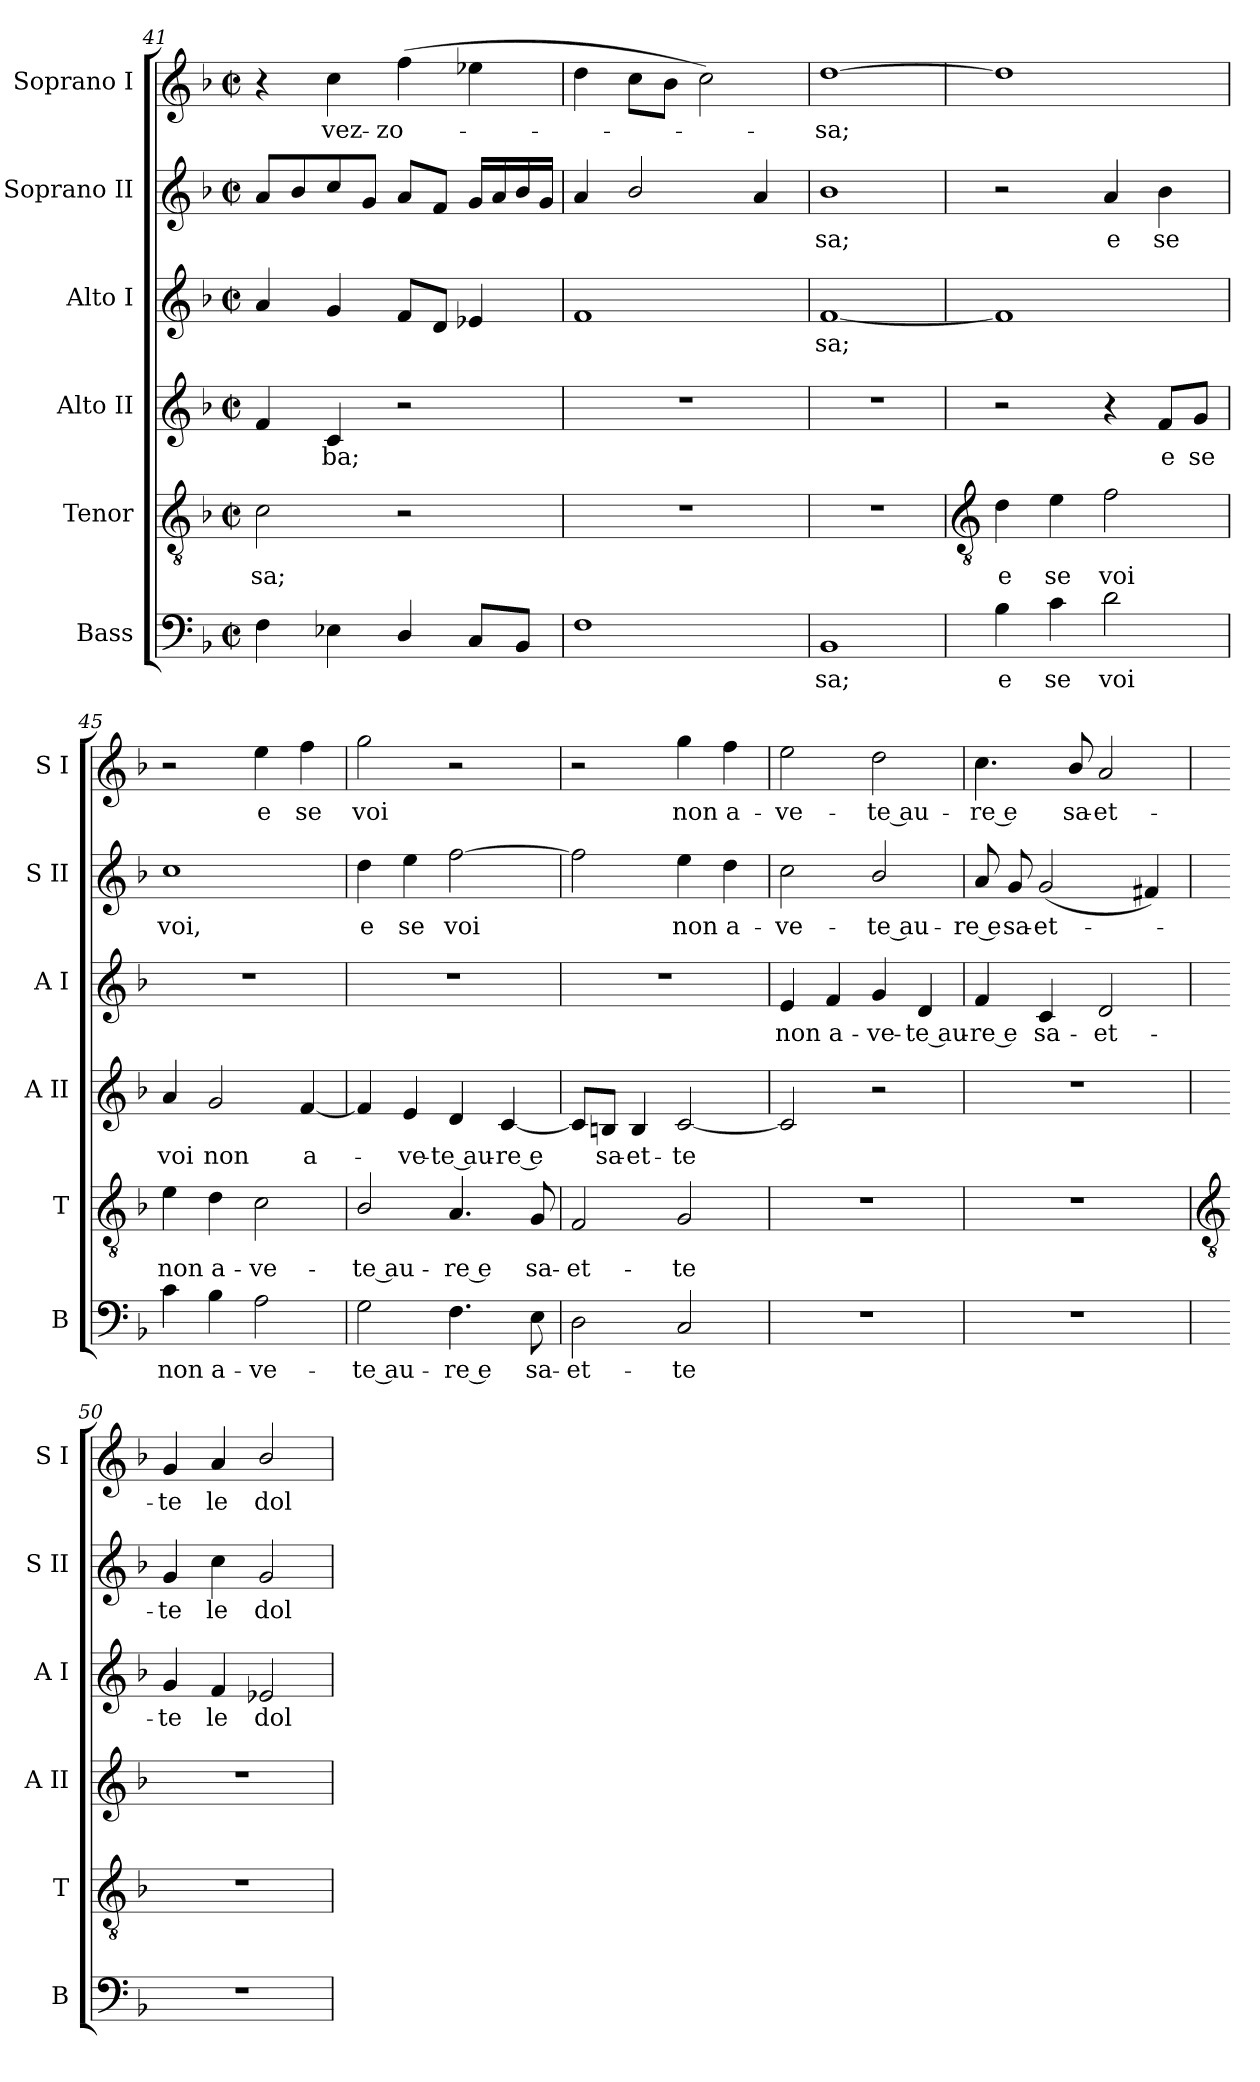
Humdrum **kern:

**kern	**text	**kern	**text	**kern	**text	**kern	**text	**kern	**text	**kern	**text
*part6	*part6	*part5	*part5	*part4	*part4	*part3	*part3	*part2	*part2	*part1	*part1
*staff6	*staff6	*staff5	*staff5	*staff4	*staff4	*staff3	*staff3	*staff2	*staff2	*staff1	*staff1
*I"Bass	*	*I"Tenor	*	*I"Alto II	*	*I"Alto I	*	*I"Soprano II	*	*I"Soprano I	*
*I'B	*	*I'T	*	*I'A II	*	*I'A I	*	*I'S II	*	*I'S I	*
*clefF4	*	*clefGv2	*	*clefG2	*	*clefG2	*	*clefG2	*	*clefG2	*
*k[b-]	*	*k[b-]	*	*k[b-]	*	*k[b-]	*	*k[b-]	*	*k[b-]	*
*F:	*	*F:	*	*F:	*	*F:	*	*F:	*	*F:	*
*M2/2	*	*M2/2	*	*M2/2	*	*M2/2	*	*M2/2	*	*M2/2	*
*met(c|)	*	*met(c|)	*	*met(c|)	*	*met(c|)	*	*met(c|)	*	*met(c|)	*
=41	=41	=41	=41	=41	=41	=41	=41	=41	=41	=41	=41
!	!	!	!LO:LY:b	!	!	!	!	!	!	!	!
4F	.	2c	sa;	4f	.	4a	.	8aL	.	4r	.
.	.	.	.	.	.	.	.	8b-	.	.	.
!	!	!	!	!	!LO:LY:b	!	!	!	!	!	!LO:LY:b
4E-X	.	.	.	4c	ba;	4g	.	8cc	.	4cc	vez-
.	.	.	.	.	.	.	.	8gJ	.	.	.
!	!	!	!	!	!	!	!	!	!	!	!LO:LY:b
4D/	.	2r	.	2r	.	8fL	.	8aL	.	(>4ff	-zo-
.	.	.	.	.	.	8dJ	.	8fJ	.	.	.
8CL	.	.	.	.	.	4e-X	.	16gLL	.	4ee-X	.
.	.	.	.	.	.	.	.	16a	.	.	.
8BB-J	.	.	.	.	.	.	.	16b-	.	.	.
.	.	.	.	.	.	.	.	16gJJ	.	.	.
=42	=42	=42	=42	=42	=42	=42	=42	=42	=42	=42	=42
1F	.	1r	.	1r	.	1f	.	4a	.	4dd	.
.	.	.	.	.	.	.	.	2b-/	.	8ccL	.
.	.	.	.	.	.	.	.	.	.	8b-J	.
.	.	.	.	.	.	.	.	.	.	2cc)	.
.	.	.	.	.	.	.	.	4a	.	.	.
=43	=43	=43	=43	=43	=43	=43	=43	=43	=43	=43	=43
!	!LO:LY:b	!	!	!	!	!	!LO:LY:b	!	!LO:LY:b	!	!LO:LY:b
1BB-	sa;	1r	.	1r	.	[1f	sa;	1b-	sa;	[1dd	sa;
!!LO:LB:g=z
=44	=44	=44	=44	=44	=44	=44	=44	=44	=44	=44	=44
*	*	*clefGv2	*	*	*	*	*	*	*	*	*
!	!LO:LY:b	!	!LO:LY:b	!	!	!	!	!	!	!	!
4B-	e	4d	e	2r	.	1f]	.	2r	.	1dd]	.
!	!LO:LY:b	!	!LO:LY:b	!	!	!	!	!	!	!	!
4c	se	4e	se	.	.	.	.	.	.	.	.
!	!LO:LY:b	!	!LO:LY:b	!	!	!	!	!	!LO:LY:b	!	!
2d	voi	2f	voi	4r	.	.	.	4a	e	.	.
!	!	!	!	!	!LO:LY:b	!	!	!	!LO:LY:b	!	!
.	.	.	.	8f/L	e	.	.	4b-	se	.	.
!	!	!	!	!	!LO:LY:b	!	!	!	!	!	!
.	.	.	.	8g/J	se	.	.	.	.	.	.
=45	=45	=45	=45	=45	=45	=45	=45	=45	=45	=45	=45
!	!LO:LY:b	!	!LO:LY:b	!	!LO:LY:b	!	!	!	!LO:LY:b	!	!
4c	non	4e	non	4a	voi	1r	.	1cc	voi,	2r	.
!	!LO:LY:b	!	!LO:LY:b	!	!LO:LY:b	!	!	!	!	!	!
4B-	a-	4d	a-	2g	non	.	.	.	.	.	.
!	!LO:LY:b	!	!LO:LY:b	!	!	!	!	!	!	!	!LO:LY:b
2A	-ve-	2c	-ve-	.	.	.	.	.	.	4ee	e
!	!	!	!	!	!LO:LY:b	!	!	!	!	!	!LO:LY:b
.	.	.	.	[4f	a-	.	.	.	.	4ff	se
=46	=46	=46	=46	=46	=46	=46	=46	=46	=46	=46	=46
!	!LO:LY:b	!	!LO:LY:b	!	!	!	!	!	!LO:LY:b	!	!LO:LY:b
2G	-te au-	2B-/	-te au-	4f]	.	1r	.	4dd	e	2gg	voi
!	!	!	!	!	!LO:LY:b	!	!	!	!LO:LY:b	!	!
.	.	.	.	4e	ve-	.	.	4ee	se	.	.
!	!LO:LY:b	!	!LO:LY:b	!	!LO:LY:b	!	!	!	!LO:LY:b	!	!
4.F	-re e	4.A	-re e	4d	-te au-	.	.	[2ff	voi	2r	.
!	!	!	!	!	!LO:LY:b	!	!	!	!	!	!
.	.	.	.	[4c	-re e	.	.	.	.	.	.
!	!LO:LY:b	!	!LO:LY:b	!	!	!	!	!	!	!	!
8E	sa-	8G	sa-	.	.	.	.	.	.	.	.
=47	=47	=47	=47	=47	=47	=47	=47	=47	=47	=47	=47
!	!LO:LY:b	!	!LO:LY:b	!	!	!	!	!	!	!	!
2D	-et-	2F	-et-	8c/L]	.	1r	.	2ff]	.	2r	.
!	!	!	!	!	!LO:LY:b	!	!	!	!	!	!
.	.	.	.	8Bn/J	sa-	.	.	.	.	.	.
!	!	!	!	!	!LO:LY:b	!	!	!	!	!	!
.	.	.	.	4B	-et-	.	.	.	.	.	.
!	!LO:LY:b	!	!LO:LY:b	!	!LO:LY:b	!	!	!	!LO:LY:b	!	!LO:LY:b
2C	-te	2G	-te	[2c	-te	.	.	4ee	non	4gg	non
!	!	!	!	!	!	!	!	!	!LO:LY:b	!	!LO:LY:b
.	.	.	.	.	.	.	.	4dd	a-	4ff	a-
=48	=48	=48	=48	=48	=48	=48	=48	=48	=48	=48	=48
!	!	!	!	!	!	!	!LO:LY:b	!	!LO:LY:b	!	!LO:LY:b
1r	.	1r	.	2c]	.	4e	non	2cc	-ve-	2ee	-ve-
!	!	!	!	!	!	!	!LO:LY:b	!	!	!	!
.	.	.	.	.	.	4f	a-	.	.	.	.
!	!	!	!	!	!	!	!LO:LY:b	!	!LO:LY:b	!	!LO:LY:b
.	.	.	.	2r	.	4g	-ve-	2b-/	-te au-	2dd	-te au-
!	!	!	!	!	!	!	!LO:LY:b	!	!	!	!
.	.	.	.	.	.	4d	-te au-	.	.	.	.
=49	=49	=49	=49	=49	=49	=49	=49	=49	=49	=49	=49
!	!	!	!	!	!	!	!LO:LY:b	!	!LO:LY:b	!	!LO:LY:b
1r	.	1r	.	1r	.	4f	-re e	8a	-re e	4.cc	-re e
!	!	!	!	!	!	!	!	!	!LO:LY:b	!	!
.	.	.	.	.	.	.	.	8g	sa-	.	.
!	!	!	!	!	!	!	!LO:LY:b	!	!LO:LY:b	!	!
.	.	.	.	.	.	4c	sa-	(<2g	-et-	.	.
!	!	!	!	!	!	!	!	!	!	!	!LO:LY:b
.	.	.	.	.	.	.	.	.	.	8b-/	sa-
!	!	!	!	!	!	!	!LO:LY:b	!	!	!	!LO:LY:b
.	.	.	.	.	.	2d	-et-	.	.	2a	-et-
.	.	.	.	.	.	.	.	4f#X)	.	.	.
!!LO:LB:g=z
=50	=50	=50	=50	=50	=50	=50	=50	=50	=50	=50	=50
*	*	*clefGv2	*	*	*	*	*	*	*	*	*
!	!	!	!	!	!	!	!LO:LY:b	!	!LO:LY:b	!	!LO:LY:b
1r	.	1r	.	1r	.	4g	-te	4g	te	4g	-te
!	!	!	!	!	!	!	!LO:LY:b	!	!LO:LY:b	!	!LO:LY:b
.	.	.	.	.	.	4f	le	4cc	le	4a	le
!	!	!	!	!	!	!	!LO:LY:b	!	!LO:LY:b	!	!LO:LY:b
.	.	.	.	.	.	2e-X	dol-	2g	dol-	2b-/	dol-
=	=	=	=	=	=	=	=	=	=	=	=
*-	*-	*-	*-	*-	*-	*-	*-	*-	*-	*-	*-
